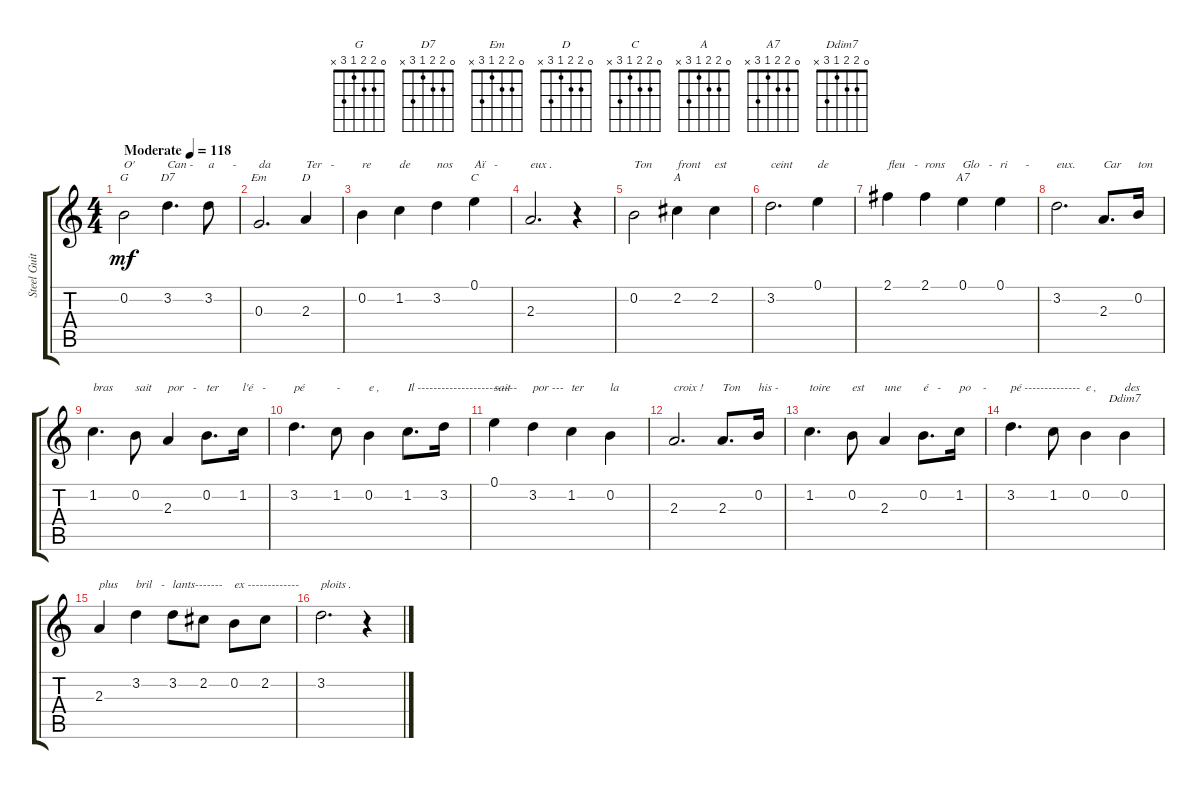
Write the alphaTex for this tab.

\track ("Steel Guitar" "Steel Guit") {instrument acousticguitarsteel}
\staff {score tabs}
\tuning (E4 B3 G3 D3 A2 E2) {hide}
\chord ("G" 0 2 2 1 3 x)
\chord ("D7" 0 2 2 1 3 x)
\chord ("Em" 0 2 2 1 3 x)
\chord ("D" 0 2 2 1 3 x)
\chord ("C" 0 2 2 1 3 x)
\chord ("A" 0 2 2 1 3 x)
\chord ("A7" 0 2 2 1 3 x)
\chord ("Ddim7" 0 2 2 1 3 x)
\ts (4 4)
\tempo (118 "Moderate")
\clef g2
\ks c
0.2.2{ch "G" txt "O'" dy mf instrument acousticguitarsteel} 3.2.4{d ch "D7" txt "Can -"} 3.2.8{txt "a      -"} |
0.3.2{d ch "Em" txt "da"} 2.3.4{ch "D" txt "Ter   -"} |
0.2.4{txt "re"} 1.2.4{txt "de"} 3.2.4{txt "nos"} 0.1.4{ch "C" txt "Aï   -"} |
2.3.2{d txt "eux ."} r.4 |
0.2.2{txt "Ton"} 2.2.4{ch "A" txt "front"} 2.2.4{txt "est"} |
3.2.2{d txt "ceint"} 0.1.4{txt "de"} |
2.1.4{txt "fleu   -"} 2.1.4{txt "rons"} 0.1.4{ch "A7" txt "Glo   -"} 0.1.4{txt "ri      -"} |
3.2.2{d txt "eux."} 2.3.8{d txt "Car"} 0.2.16{txt "ton"} |
1.2.4{d txt "bras"} 0.2.8{txt "sait"} 2.3.4{txt "por   -"} 0.2.8{d txt "ter"} 1.2.16{txt "l'é   -"} |
3.2.4{d txt "pé"} 1.2.8{txt "-"} 0.2.4{txt "e ,"} 1.2.8{d txt "Il -------------------------"} 3.2.16 |
0.1.4{txt "sait"} 3.2.4{txt "por ---"} 1.2.4{txt "ter"} 0.2.4{txt "la"} |
2.3.2{d txt "croix !"} 2.3.8{d txt "Ton"} 0.2.16{txt "his -"} |
1.2.4{d txt "toire"} 0.2.8{txt "est"} 2.3.4{txt "une"} 0.2.8{d txt "é   -"} 1.2.16{txt "po    -"} |
3.2.4{d txt "pé --------------"} 1.2.8 0.2.4{txt "e ,"} 0.2.4{ch "Ddim7" txt "des"} |
2.3.4{txt "plus"} 3.2.4{txt "bril   -"} 3.2.8{txt "lants-------"} 2.2.8 0.2.8{txt "ex -------------"} 2.2.8 |
3.2.2{d txt "ploits ."} r.4
